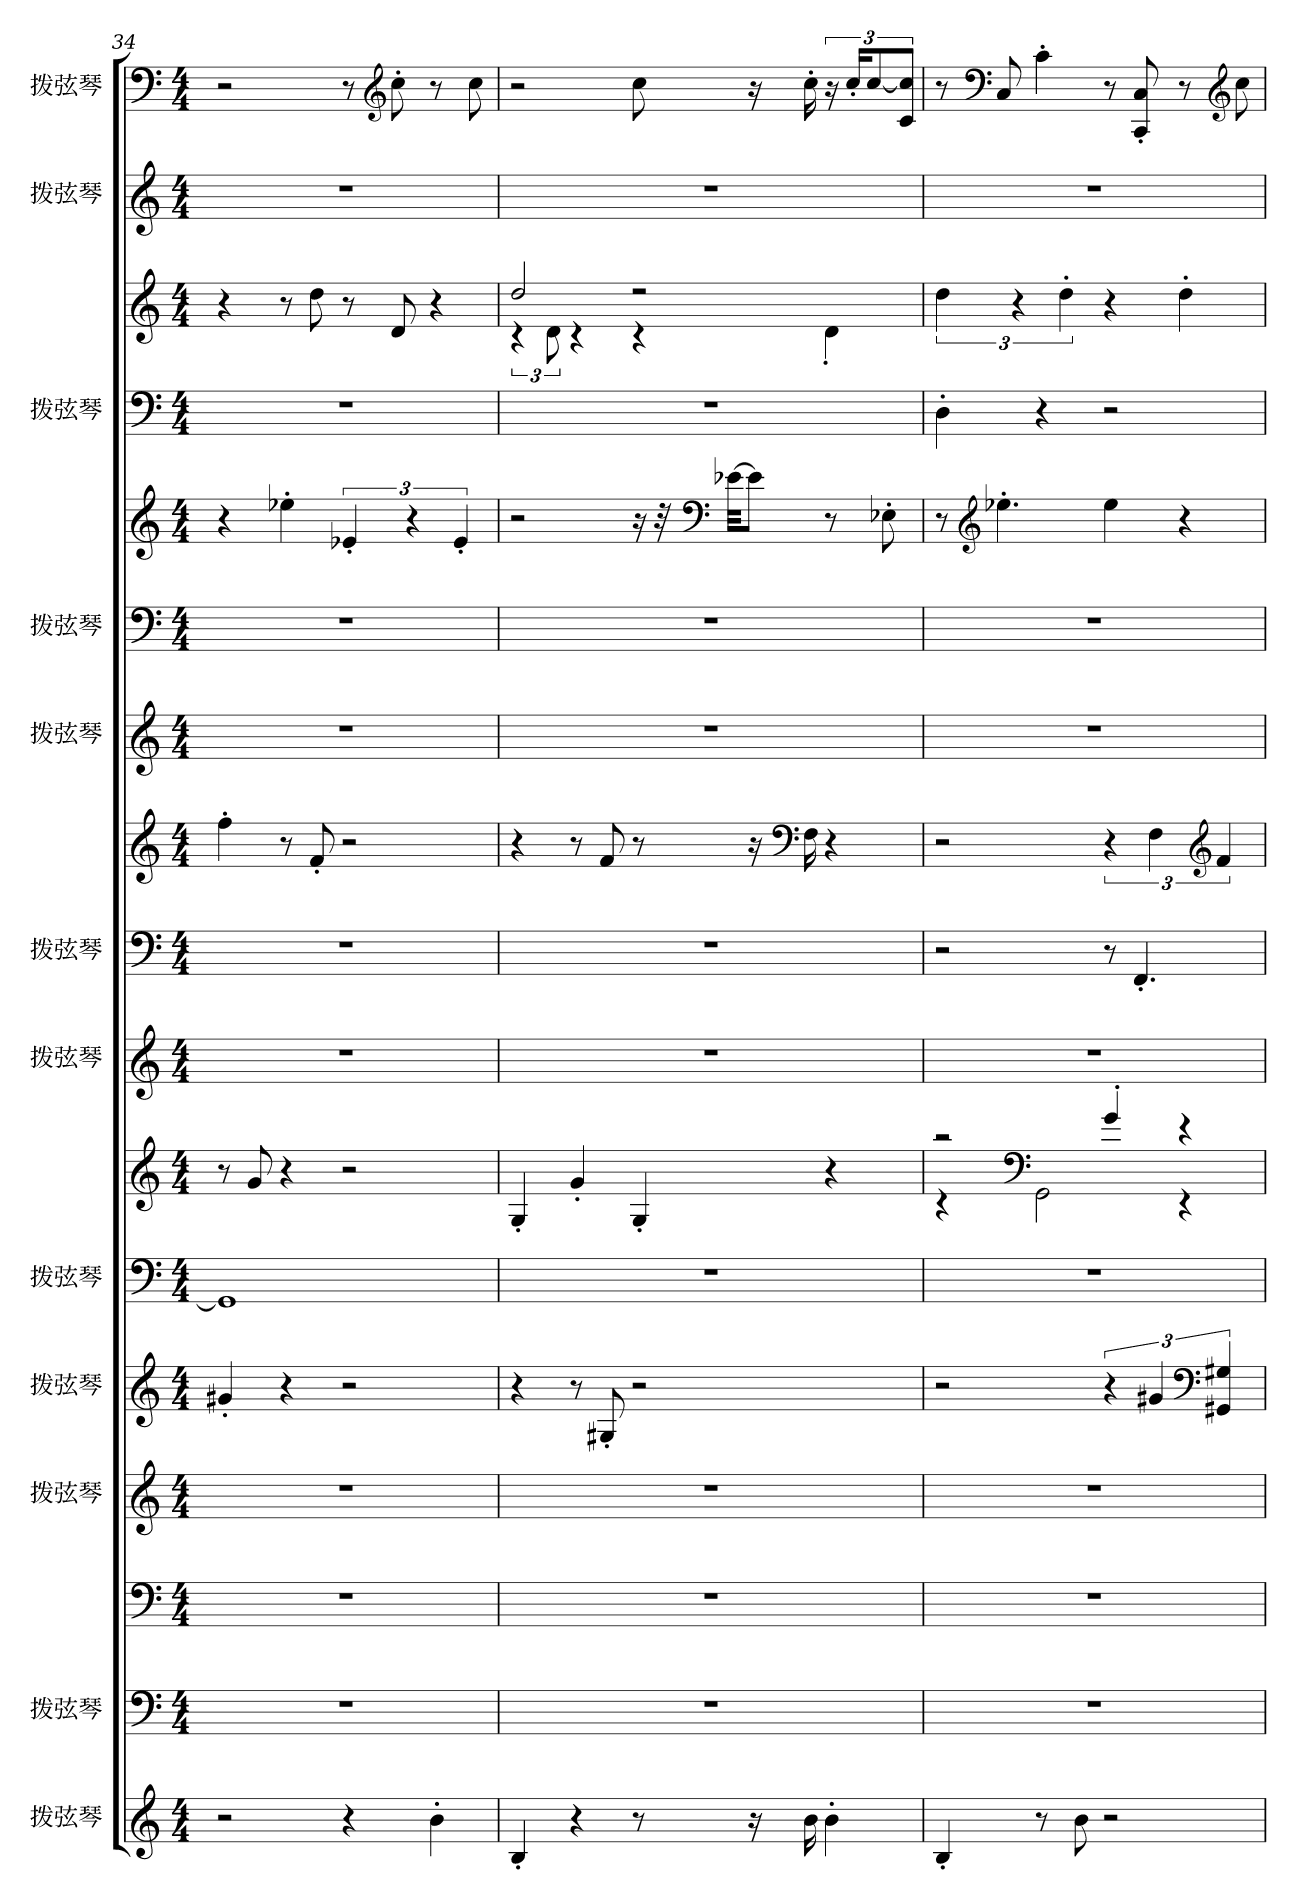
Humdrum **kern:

**kern	**kern	**kern	**kern	**kern	**kern	**kern	**kern	**kern	**kern	**kern	**kern	**kern	**kern	**kern	**kern	**kern
*part12	*part11	*part11	*part10	*part9	*part8	*part8	*part7	*part6	*part6	*part5	*part4	*part4	*part3	*part3	*part2	*part1
*staff17	*staff16	*staff15	*staff14	*staff13	*staff12	*staff11	*staff10	*staff9	*staff8	*staff7	*staff6	*staff5	*staff4	*staff3	*staff2	*staff1
*I"拨弦琴	*I"拨弦琴	*	*I"拨弦琴	*I"拨弦琴	*I"拨弦琴	*	*I"拨弦琴	*I"拨弦琴	*	*I"拨弦琴	*I"拨弦琴	*	*I"拨弦琴	*	*I"拨弦琴	*I"拨弦琴
*clefG2	*clefF4	*clefF4	*clefG2	*clefG2	*clefF4	*clefG2	*clefG2	*clefF4	*clefG2	*clefG2	*clefF4	*clefG2	*clefF4	*clefG2	*clefG2	*clefF4
*k[]	*k[]	*k[]	*k[]	*k[]	*k[]	*k[]	*k[]	*k[]	*k[]	*k[]	*k[]	*k[]	*k[]	*k[]	*k[]	*k[]
*M4/4	*M4/4	*M4/4	*M4/4	*M4/4	*M4/4	*M4/4	*M4/4	*M4/4	*M4/4	*M4/4	*M4/4	*M4/4	*M4/4	*M4/4	*M4/4	*M4/4
=34	=34	=34	=34	=34	=34	=34	=34	=34	=34	=34	=34	=34	=34	=34	=34	=34
2r	1r	1r	1r	4g#X'/	1GG]	8r	1r	1r	4ff'\	1r	1r	4r	1r	4r	1r	2r
.	.	.	.	.	.	8g/	.	.	.	.	.	.	.	.	.	.
.	.	.	.	4r	.	4r	.	.	8r	.	.	4ee-X'\	.	8r	.	.
.	.	.	.	.	.	.	.	.	8f'/	.	.	.	.	8dd\	.	.
4r	.	.	.	2r	.	2r	.	.	2r	.	.	6e-X'/	.	8r	.	8r
*	*	*	*	*	*	*	*	*	*	*	*	*	*	*	*	*clefG2
.	.	.	.	.	.	.	.	.	.	.	.	.	.	8d/	.	8cc'\
.	.	.	.	.	.	.	.	.	.	.	.	6r	.	.	.	.
4b'\	.	.	.	.	.	.	.	.	.	.	.	.	.	4r	.	8r
.	.	.	.	.	.	.	.	.	.	.	.	6e-'/	.	.	.	.
.	.	.	.	.	.	.	.	.	.	.	.	.	.	.	.	8cc\
!!LO:PB:g=z
=35	=35	=35	=35	=35	=35	=35	=35	=35	=35	=35	=35	=35	=35	=35	=35	=35
*	*	*	*	*	*	*	*	*	*	*	*	*	*	*^	*	*
4B'/	1r	1r	1r	4r	1r	4G'/	1r	1r	4r	1r	1r	2r	1r	2dd/	6r	1r	2r
.	.	.	.	.	.	.	.	.	.	.	.	.	.	.	12d\	.	.
4r	.	.	.	8r	.	4g'/	.	.	8r	.	.	.	.	.	4r	.	.
.	.	.	.	8G#X'/	.	.	.	.	8f/	.	.	.	.	.	.	.	.
8r	.	.	.	2r	.	4G'/	.	.	8r	.	.	16r	.	2r	4r	.	8cc\
.	.	.	.	.	.	.	.	.	.	.	.	32r	.	.	.	.	.
*	*	*	*	*	*	*	*	*	*	*	*	*clefF4	*	*	*	*	*
.	.	.	.	.	.	.	.	.	.	.	.	[32e-X\KKL	.	.	.	.	.
16r	.	.	.	.	.	.	.	.	16r	.	.	8e-\J]	.	.	.	.	16r
*	*	*	*	*	*	*	*	*	*clefF4	*	*	*	*	*	*	*	*
16b\	.	.	.	.	.	.	.	.	16F\	.	.	.	.	.	.	.	16cc'\
4b'\	.	.	.	.	.	4r	.	.	4r	.	.	8r	.	.	4d'\	.	24r
.	.	.	.	.	.	.	.	.	.	.	.	.	.	.	.	.	24cc'/KL
.	.	.	.	.	.	.	.	.	.	.	.	.	.	.	.	.	[12cc/
.	.	.	.	.	.	.	.	.	.	.	.	8E-X'\	.	.	.	.	.
.	.	.	.	.	.	.	.	.	.	.	.	.	.	.	.	.	12c/ 12cc/]J
*	*	*	*	*	*	*	*	*	*	*	*	*	*	*v	*v	*	*
=36	=36	=36	=36	=36	=36	=36	=36	=36	=36	=36	=36	=36	=36	=36	=36	=36
*	*	*	*	*	*	*^	*	*	*	*	*	*	*	*	*	*
4B'/	1r	1r	1r	2r	1r	2r	4r	1r	2r	2r	1r	1r	8r	4D'\	6dd\	1r	8r
*	*	*	*	*	*	*	*	*	*	*	*	*	*clefG2	*	*	*	*clefF4
.	.	.	.	.	.	.	.	.	.	.	.	.	4.ee-X'\	.	.	.	8C/
.	.	.	.	.	.	.	.	.	.	.	.	.	.	.	6r	.	.
*	*	*	*	*	*	*clefF4	*	*	*	*	*	*	*	*	*	*	*
8r	.	.	.	.	.	.	2GG\	.	.	.	.	.	.	4r	.	.	4c'\
.	.	.	.	.	.	.	.	.	.	.	.	.	.	.	6dd'\	.	.
8b\	.	.	.	.	.	.	.	.	.	.	.	.	.	.	.	.	.
2r	.	.	.	6r	.	4g'/	.	.	8r	6r	.	.	4ee-\	2r	4r	.	8r
.	.	.	.	.	.	.	.	.	4.FF'/	.	.	.	.	.	.	.	8CC/' 8C/'
.	.	.	.	6g#X/	.	.	.	.	.	6F\	.	.	.	.	.	.	.
.	.	.	.	.	.	4r	4r	.	.	.	.	.	4r	.	4dd'\	.	8r
*	*	*	*	*clefF4	*	*	*	*	*	*clefG2	*	*	*	*	*	*	*
.	.	.	.	6GG#X/ 6G#X/	.	.	.	.	.	6f/	.	.	.	.	.	.	.
*	*	*	*	*	*	*	*	*	*	*	*	*	*	*	*	*	*clefG2
.	.	.	.	.	.	.	.	.	.	.	.	.	.	.	.	.	8cc\
*	*	*	*	*	*	*v	*v	*	*	*	*	*	*	*	*	*	*
=	=	=	=	=	=	=	=	=	=	=	=	=	=	=	=	=
*-	*-	*-	*-	*-	*-	*-	*-	*-	*-	*-	*-	*-	*-	*-	*-	*-
